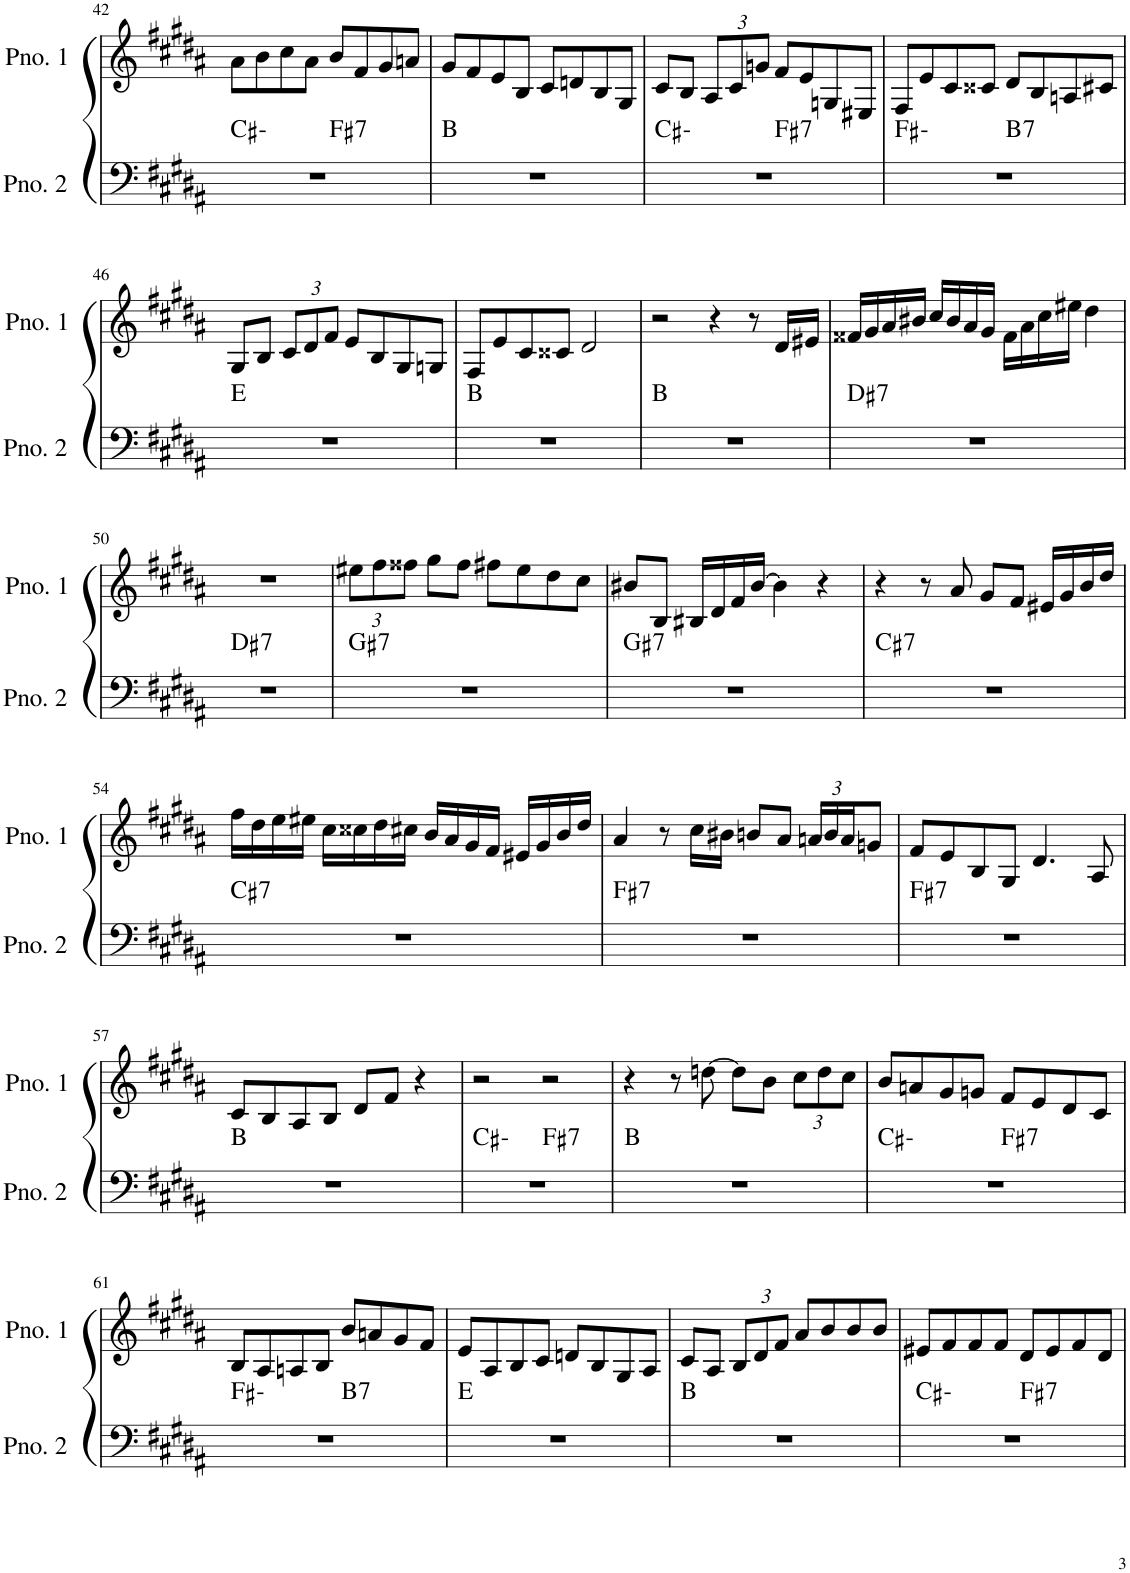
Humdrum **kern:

**kern	**harte	**kern
*part2	*part2	*part1
*staff2	*	*staff1
*I"ピアノ 2	*	*I"ピアノ 1
!!LO:PB:g=z
*clefF4	*	*clefG2
*k[f#c#g#d#a#]	*	*k[f#c#g#d#a#]
*M4/4	*	*M4/4
=42	=42	=42
*^	*	*
1r	2ryy	C#:min	8a#\L
.	.	.	8b\
.	.	.	8cc#\
.	.	.	8a#\J
!	!	!LO:H:kt=7	!
.	2ryy	F#:7	8b/L
.	.	.	8f#/
.	.	.	8g#/
.	.	.	8an/J
*v	*v	*	*
=43	=43	=43
1r	B:maj	8g#/L
.	.	8f#/
.	.	8e/
.	.	8B/J
.	.	8c#/L
.	.	8dn/
.	.	8B/
.	.	8G#/J
=44	=44	=44
*^	*	*
1r	2ryy	C#:min	8c#/L
.	.	.	8B/J
*	*	*	*Xbrackettup
.	.	.	12A#/L
.	.	.	12c#/
.	.	.	12gn/J
!	!	!LO:H:kt=7	!
.	2ryy	F#:7	8f#/L
.	.	.	8e/
.	.	.	8Gn/
.	.	.	8E#X/J
=45	=45	=45	=45
1r	2ryy	F#:min	8F#/L
.	.	.	8e/
.	.	.	8c#/
.	.	.	8c##X/J
!	!	!LO:H:kt=7	!
.	2ryy	B:7	8d#/L
.	.	.	8B/
.	.	.	8An/
.	.	.	8c#X/J
*v	*v	*	*
!!LO:LB:g=z
=46	=46	=46
1r	E:maj	8G#/L
.	.	8B/J
.	.	12c#/L
.	.	12d#/
.	.	12f#/J
.	.	8e/L
.	.	8B/
.	.	8G#/
.	.	8Gn/J
=47	=47	=47
1r	B:maj	8F#/L
.	.	8e/
.	.	8c#/
.	.	8c##X/J
.	.	2d#/
=48	=48	=48
1r	B:maj	2r
.	.	4r
.	.	8r
.	.	16d#/LL
.	.	16e#X/JJ
=49	=49	=49
!	!LO:H:kt=7	!
1r	D#:7	16f##X/LL
.	.	16g#/
.	.	16a#/
.	.	16b#X/JJ
.	.	16cc#/LL
.	.	16b#/
.	.	16a#/
.	.	16g#/JJ
.	.	16f##\LL
.	.	16a#\
.	.	16cc#\
.	.	16ee#X\JJ
.	.	4dd#\
!!LO:LB:g=z
=50	=50	=50
!	!LO:H:kt=7	!
1r	D#:7	1r
=51	=51	=51
!	!LO:H:kt=7	!
1r	G#:7	12ee#X\L
.	.	12ff#\
.	.	12ff##X\J
.	.	8gg#\L
.	.	8ff##\J
.	.	8ff#X\L
.	.	8ee#\
.	.	8dd#\
.	.	8cc#\J
=52	=52	=52
!	!LO:H:kt=7	!
1r	G#:7	8b#X/L
.	.	8B/J
.	.	16B#X/LL
.	.	16d#/
.	.	16f#/
.	.	[16b#/JJ
.	.	4b#\]
.	.	4r
=53	=53	=53
!	!LO:H:kt=7	!
1r	C#:7	4r
.	.	8r
.	.	8a#/
.	.	8g#/L
.	.	8f#/J
.	.	16e#X/LL
.	.	16g#/
.	.	16b/
.	.	16dd#/JJ
!!LO:LB:g=z
=54	=54	=54
!	!LO:H:kt=7	!
1r	C#:7	16ff#\LL
.	.	16dd#\
.	.	16ee\
.	.	16ee#X\JJ
.	.	16cc#\LL
.	.	16cc##X\
.	.	16dd#\
.	.	16cc#X\JJ
.	.	16b/LL
.	.	16a#/
.	.	16g#/
.	.	16f#/JJ
.	.	16e#X/LL
.	.	16g#/
.	.	16b/
.	.	16dd#/JJ
=55	=55	=55
!	!LO:H:kt=7	!
1r	F#:7	4a#/
.	.	8r
.	.	16cc#\LL
.	.	16b#X\JJ
.	.	8bn/L
.	.	8a#/J
.	.	24an/LL
.	.	24b/
.	.	24a/J
.	.	8gn/J
=56	=56	=56
!	!LO:H:kt=7	!
1r	F#:7	8f#/L
.	.	8e/
.	.	8B/
.	.	8G#/J
.	.	4.d#/
.	.	8A#/
!!LO:LB:g=z
=57	=57	=57
1r	B:maj	8c#/L
.	.	8B/
.	.	8A#/
.	.	8B/J
.	.	8d#/L
.	.	8f#/J
.	.	4r
=58	=58	=58
*^	*	*
1r	2ryy	C#:min	2r
!	!	!LO:H:kt=7	!
.	2ryy	F#:7	2r
*v	*v	*	*
=59	=59	=59
1r	B:maj	4r
.	.	8r
.	.	[8ddn\
.	.	8dd\L]
.	.	8b\J
.	.	12cc#\L
.	.	12dd\
.	.	12cc#\J
=60	=60	=60
*^	*	*
1r	2ryy	C#:min	8b/L
.	.	.	8an/
.	.	.	8g#/
.	.	.	8gn/J
!	!	!LO:H:kt=7	!
.	2ryy	F#:7	8f#/L
.	.	.	8e/
.	.	.	8d#/
.	.	.	8c#/J
!!LO:LB:g=z
=61	=61	=61	=61
1r	2ryy	F#:min	8B/L
.	.	.	8A#/
.	.	.	8An/
.	.	.	8B/J
!	!	!LO:H:kt=7	!
.	2ryy	B:7	8b/L
.	.	.	8an/
.	.	.	8g#/
.	.	.	8f#/J
*v	*v	*	*
=62	=62	=62
1r	E:maj	8e/L
.	.	8A#/
.	.	8B/
.	.	8c#/J
.	.	8dn/L
.	.	8B/
.	.	8G#/
.	.	8A#/J
=63	=63	=63
1r	B:maj	8c#/L
.	.	8A#/J
.	.	12B/L
.	.	12d#/
.	.	12f#/J
.	.	8a#/L
.	.	8b/
.	.	8b/
.	.	8b/J
=64	=64	=64
*^	*	*
1r	2ryy	C#:min	8e#X/L
.	.	.	8f#/
.	.	.	8f#/
.	.	.	8f#/J
!	!	!LO:H:kt=7	!
.	2ryy	F#:7	8d#/L
.	.	.	8e#/
.	.	.	8f#/
.	.	.	8d#/J
*v	*v	*	*
=	=	=
*-	*-	*-
